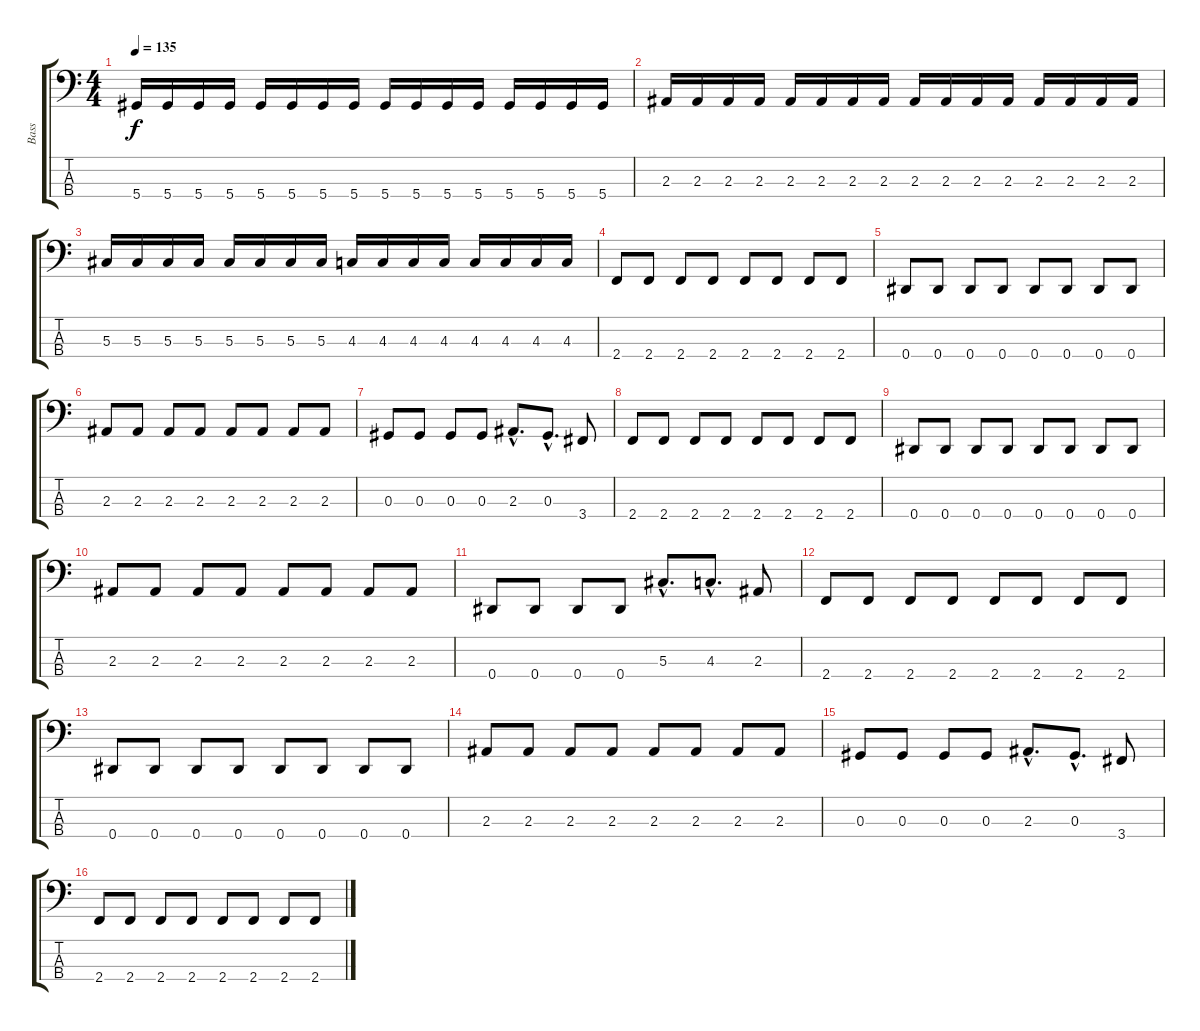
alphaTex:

\track ("Bass" "Bass") {instrument electricbasspick}
\staff {score tabs}
\tuning (Gb2 Db2 Ab1 Eb1) {hide}
\ts (4 4)
\tempo 135
\clef f4
\ks c
5.4.16{dy f} 5.4.16 5.4.16 5.4.16 5.4.16 5.4.16 5.4.16 5.4.16 5.4.16 5.4.16 5.4.16 5.4.16 5.4.16 5.4.16 5.4.16 5.4.16 |
2.3.16 2.3.16 2.3.16 2.3.16 2.3.16 2.3.16 2.3.16 2.3.16 2.3.16 2.3.16 2.3.16 2.3.16 2.3.16 2.3.16 2.3.16 2.3.16 |
5.3.16 5.3.16 5.3.16 5.3.16 5.3.16 5.3.16 5.3.16 5.3.16 4.3.16 4.3.16 4.3.16 4.3.16 4.3.16 4.3.16 4.3.16 4.3.16 |
2.4.8 2.4.8 2.4.8 2.4.8 2.4.8 2.4.8 2.4.8 2.4.8 |
0.4.8 0.4.8 0.4.8 0.4.8 0.4.8 0.4.8 0.4.8 0.4.8 |
2.3.8 2.3.8 2.3.8 2.3.8 2.3.8 2.3.8 2.3.8 2.3.8 |
0.3.8 0.3.8 0.3.8 0.3.8 2.3{hac}.8{d} 0.3{hac}.8{d} 3.4.8 |
2.4.8 2.4.8 2.4.8 2.4.8 2.4.8 2.4.8 2.4.8 2.4.8 |
0.4.8 0.4.8 0.4.8 0.4.8 0.4.8 0.4.8 0.4.8 0.4.8 |
2.3.8 2.3.8 2.3.8 2.3.8 2.3.8 2.3.8 2.3.8 2.3.8 |
0.4.8 0.4.8 0.4.8 0.4.8 5.3{hac}.8{d} 4.3{hac}.8{d} 2.3.8 |
2.4.8 2.4.8 2.4.8 2.4.8 2.4.8 2.4.8 2.4.8 2.4.8 |
0.4.8 0.4.8 0.4.8 0.4.8 0.4.8 0.4.8 0.4.8 0.4.8 |
2.3.8 2.3.8 2.3.8 2.3.8 2.3.8 2.3.8 2.3.8 2.3.8 |
0.3.8 0.3.8 0.3.8 0.3.8 2.3{hac}.8{d} 0.3{hac}.8{d} 3.4.8 |
2.4.8 2.4.8 2.4.8 2.4.8 2.4.8 2.4.8 2.4.8 2.4.8
